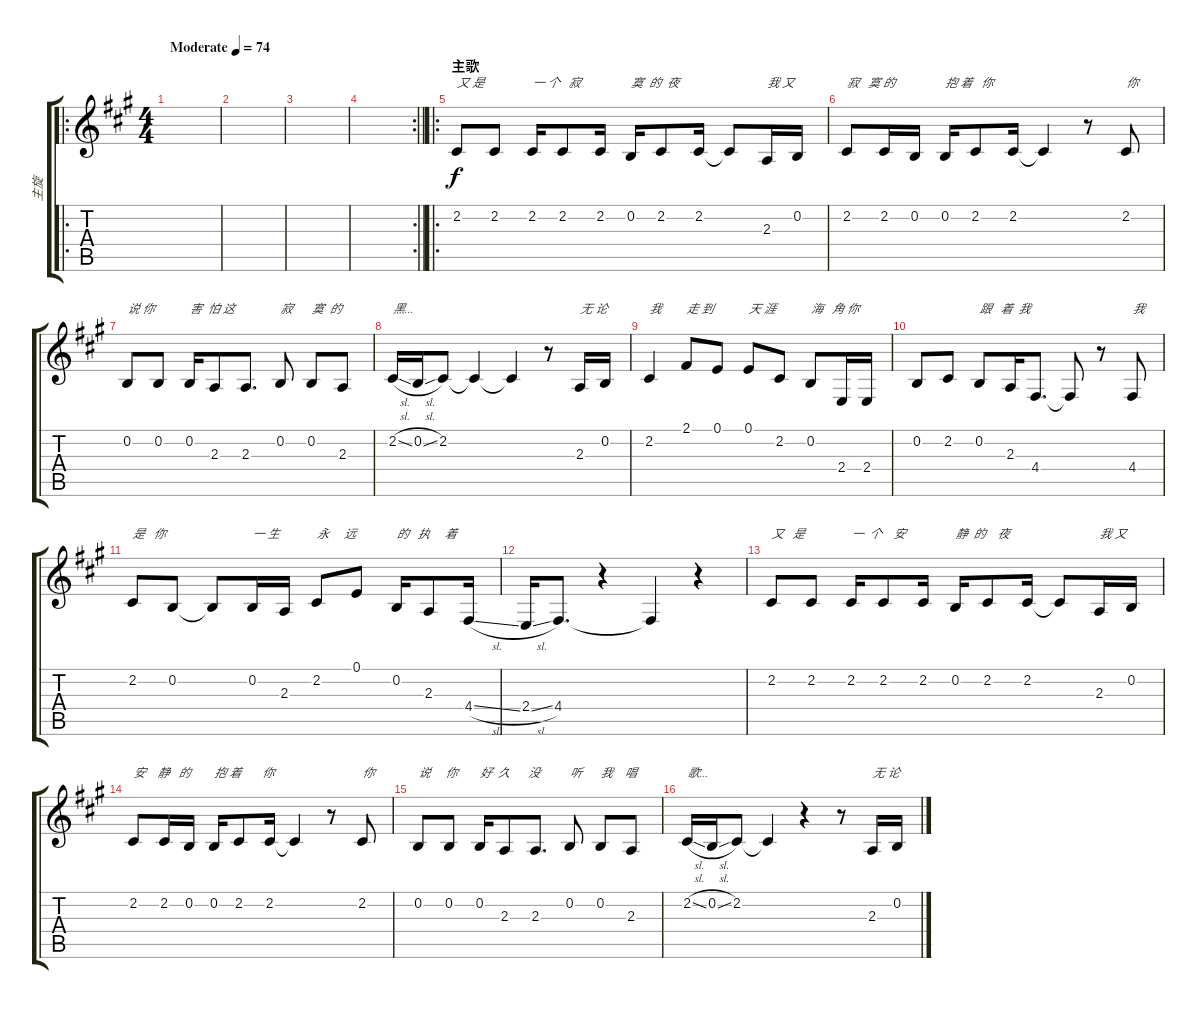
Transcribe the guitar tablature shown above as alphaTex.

\track ("主旋" "主旋") {instrument viola}
\staff {score tabs}
\tuning (E4 B3 G3 D3 A2 E2) {hide}
\ro
\ts (4 4)
\tempo (74 "Moderate")
\clef g2
\ks a
|
|
|
\rc 2
\barLineRight lightlight
|
\ro
\section ("" "主歌")
2.2.8{txt "又 是"} 2.2.8 2.2.16{txt "一 个   寂"} 2.2.8 2.2.16 0.2.16{txt "寞  的  夜"} 2.2.8 2.2.16 2.2{t}.8 2.3.16{txt "我 又"} 0.2.16 |
2.2.8{txt "寂   寞 的"} 2.2.16 0.2.16 0.2.16{txt "抱 着   你"} 2.2.8 2.2.16 2.2{t}.4 r.8 2.2.8{txt "你"} |
0.2.8{txt "说 你"} 0.2.8 0.2.16{txt "害  怕 这"} 2.3.8 2.3.8{d} 0.2.8{txt "寂"} 0.2.8{txt "寞  的"} 2.3.8 |
2.2{sl}.16{txt "黑..."} 0.2{sl}.16 2.2.8 2.2{t}.4 2.2{t}.4 r.8 2.3.16{txt "无 论"} 0.2.16 |
2.2.4{txt "我"} 2.1.8{txt "走 到"} 0.1.8 0.1.8{txt "天 涯"} 2.2.8 0.2.8{txt "海   角 你"} 2.4.16 2.4.16 |
0.2.8 2.2.8 0.2.8{txt "跟   着  我"} 2.3.16 4.4.8{d} 4.4{t}.8 r.8 4.4.8{txt "我"} |
2.2.8{txt "是   你"} 0.2.8 0.2{t}.8 0.2.16{txt "一 生"} 2.3.16 2.2.8{txt "永     远"} 0.1.8 0.2.16{txt "的   执     着"} 2.3.8 4.4{sl}.16 |
2.4{sl}.16 4.4.8{d} r.4 4.4{t}.4 r.4 |
2.2.8{txt "又   是"} 2.2.8 2.2.16{txt "一  个    安"} 2.2.8 2.2.16 0.2.16{txt "静  的    夜"} 2.2.8 2.2.16 2.2{t}.8 2.3.16{txt "我 又"} 0.2.16 |
2.2.8{txt "安    静   的"} 2.2.16 0.2.16 0.2.16{txt "抱 着       你"} 2.2.8 2.2.16 2.2{t}.4 r.8 2.2.8{txt "你"} |
0.2.8{txt "说     你"} 0.2.8 0.2.16{txt "好  久      没"} 2.3.8 2.3.8{d} 0.2.8{txt "听 "} 0.2.8{txt "我    唱"} 2.3.8 |
2.2{sl}.16{txt "歌..."} 0.2{sl}.16 2.2.8 2.2{t}.4 r.4 r.8 2.3.16{txt "无 论"} 0.2.16
